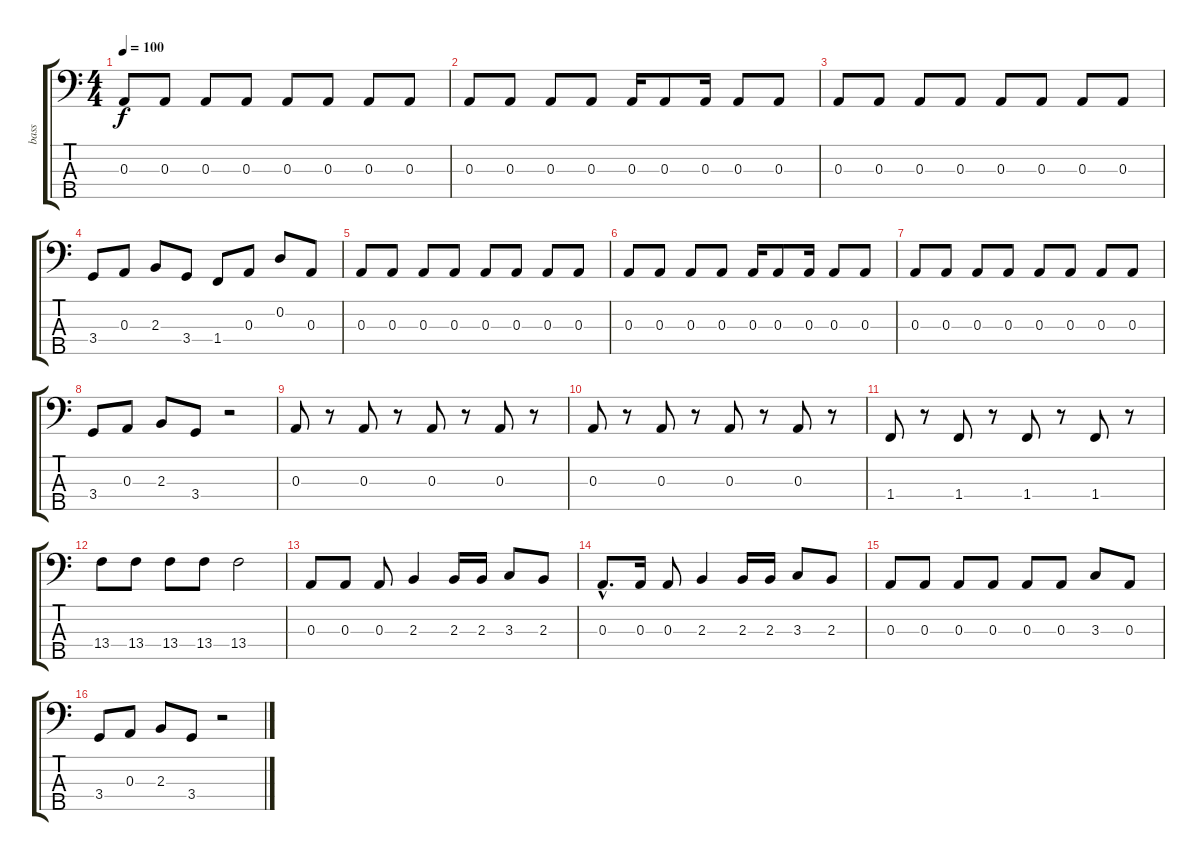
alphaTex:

\track ("bass" "bass") {instrument electricbassfinger}
\staff {score tabs}
\tuning (G2 D2 A1 E1 B0) {hide}
\ts (4 4)
\tempo 100
\clef f4
\ks c
0.3.8{dy f} 0.3.8 0.3.8 0.3.8 0.3.8 0.3.8 0.3.8 0.3.8 |
0.3.8 0.3.8 0.3.8 0.3.8 0.3.16 0.3.8 0.3.16 0.3.8 0.3.8 |
0.3.8 0.3.8 0.3.8 0.3.8 0.3.8 0.3.8 0.3.8 0.3.8 |
3.4.8 0.3.8 2.3.8 3.4.8 1.4.8 0.3.8 0.2.8 0.3.8 |
0.3.8 0.3.8 0.3.8 0.3.8 0.3.8 0.3.8 0.3.8 0.3.8 |
0.3.8 0.3.8 0.3.8 0.3.8 0.3.16 0.3.8 0.3.16 0.3.8 0.3.8 |
0.3.8 0.3.8 0.3.8 0.3.8 0.3.8 0.3.8 0.3.8 0.3.8 |
3.4.8 0.3.8 2.3.8 3.4.8 r.2 |
0.3.8 r.8 0.3.8 r.8 0.3.8 r.8 0.3.8 r.8 |
0.3.8 r.8 0.3.8 r.8 0.3.8 r.8 0.3.8 r.8 |
1.4.8 r.8 1.4.8 r.8 1.4.8 r.8 1.4.8 r.8 |
13.4.8 13.4.8 13.4.8 13.4.8 13.4.2 |
0.3.8 0.3.8 0.3.8 2.3.4 2.3.16 2.3.16 3.3.8 2.3.8 |
0.3{hac}.8{d} 0.3.16 0.3.8 2.3.4 2.3.16 2.3.16 3.3.8 2.3.8 |
0.3.8 0.3.8 0.3.8 0.3.8 0.3.8 0.3.8 3.3.8 0.3.8 |
3.4.8 0.3.8 2.3.8 3.4.8 r.2
